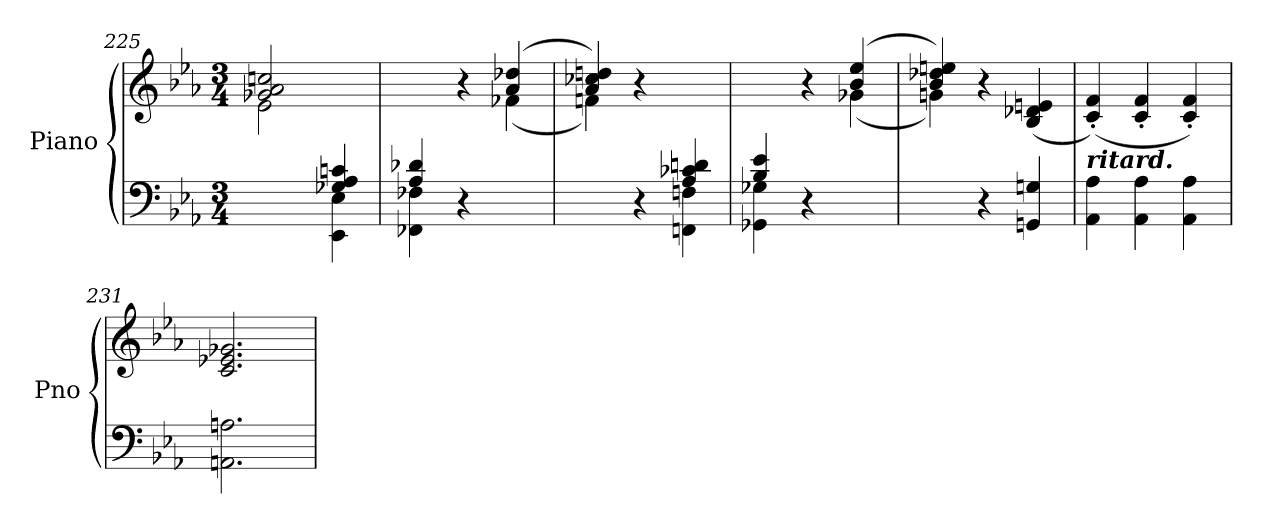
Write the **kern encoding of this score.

**kern	**kern	**dynam
*part1	*part1	*part1
*staff2	*staff1	*staff1/2
*I"Piano	*	*
*I'Pno	*	*
*clefF4	*clefG2	*
*k[b-e-a-]	*k[b-e-a-]	*
*M3/4	*M3/4	*
=225	=225	=225
*^	*^	*
2ryy	2ryy	2g-X/ 2a-/ 2ccn/	2e-\	.
!	!	!	!	!LO:DY:b
4G-X/ 4A-/ 4cn/	4EE-\ 4E-\	4ryy	4ryy	other-dynamics
=226	=226	=226	=226	=226
4A-/ 4d-X/	4FF-X\ 4F-X\	4ryy	2ryy	.
4ryy	4r	4r	.	.
4ryy	4ryy	(>4a-/ 4dd-X/	(4f-X\	.
!!LO:LB:g=z	!!
=227	=227	=227	=227	=227
2ryy	4ryy	4a-/ 4cc-X/ 4ddn/)	4fn\)	.
.	4r	4r	4ryy	.
4A-/ 4c-X/ 4dn/	4FFn\ 4Fn\	4ryy	4ryy	.
!!LO:LB:g=z	!!
=228	=228	=228	=228	=228
4B-/ 4e-/	4GG-X\ 4G-X\	4ryy	2ryy	.
4ryy	4r	4r	.	.
4ryy	4ryy	(>4b-/ 4ee-/	(4g-X\	.
*v	*v	*	*	*
=229	=229	=229	=229
4ryy	4b-/ 4dd-X/ 4een/)	4gn\)	.
4r	4r	2ryy	.
4GGn/ 4Gn/	(4B-/ 4d-X/ 4en/	.	.
*	*v	*v	*
=230	=230	=230
!	!LO:TX:b:Bi:t=ritard.	!
4AA-\ 4A-\	(4c/' 4f/')	.
4AA-\ 4A-\	4c/' 4f/'	.
4AA-\ 4A-\	4c/' 4f/')	.
=231	=231	=231
!	!	!LO:DY:b
2.AAn\ 2.An\	2.c/ 2.e-X/ 2.g-X/	other-dynamics
=	=	=
*-	*-	*-
